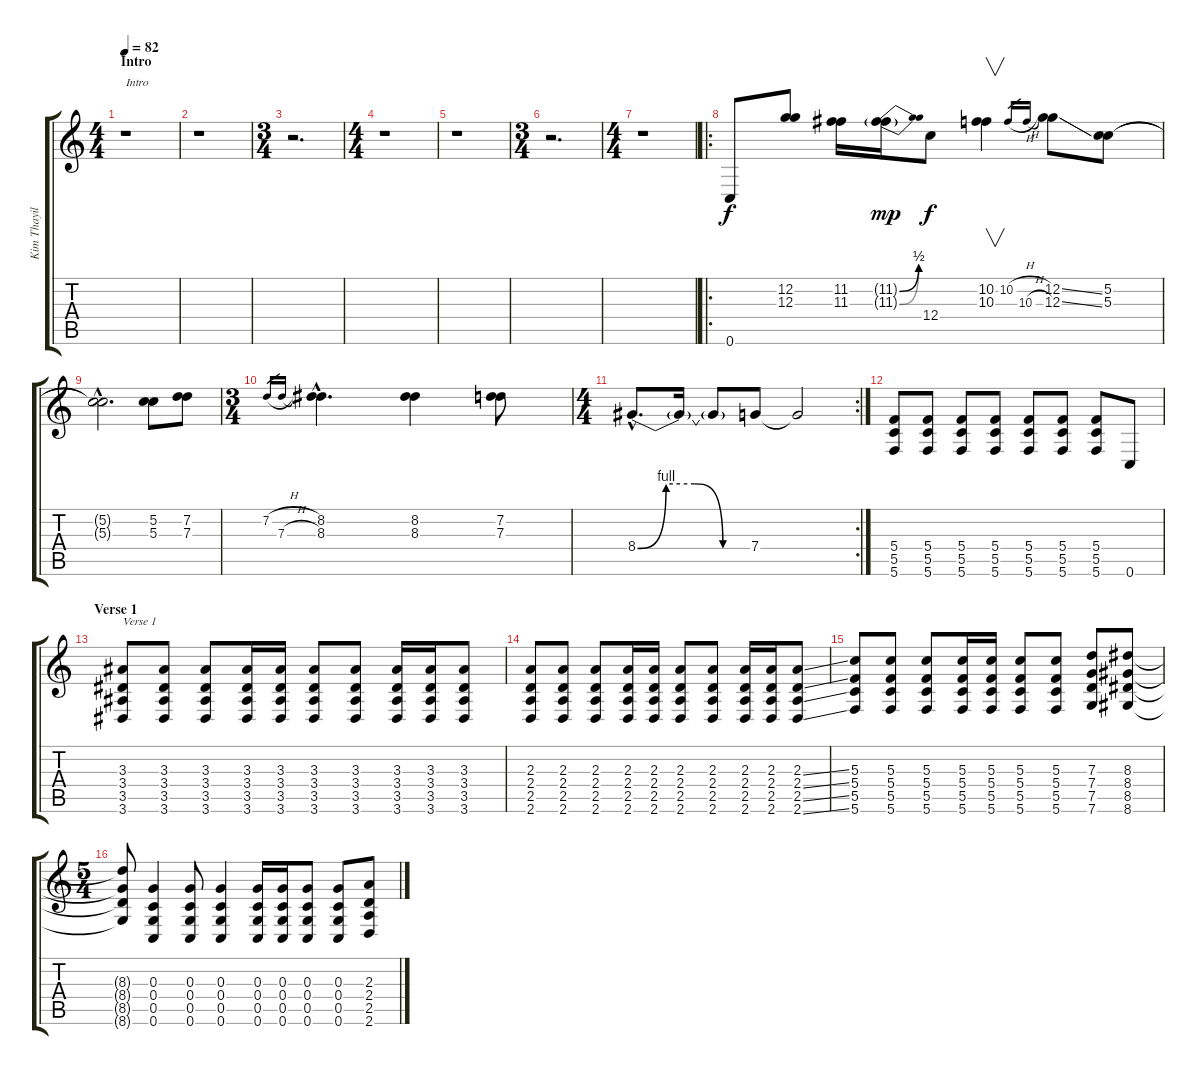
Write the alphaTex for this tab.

\track ("Kim Thayil" "Kim Thayil") {instrument overdrivenguitar}
\staff {score tabs}
\tuning (E4 G3 G3 C3 G2 C2) {hide}
\ts (4 4)
\section ("" "Intro")
\tempo 82
\clef g2
\ks c
r.1{txt "Intro" dy f instrument overdrivenguitar} |
r.1 |
\ts (3 4)
r.2{d} |
\ts (4 4)
r.1 |
r.1 |
\ts (3 4)
r.2{d} |
\ts (4 4)
r.1 |
\ro
0.6.8 (12.2 12.3).8 (11.2 11.3).16 (11.2{be (bend 0 0 60 2) g} 11.3{be (bend 0 0 60 2) g}).16{dy mp} 12.4.8{dy f} (10.2 10.3).4{v} 10.2{h}.16{gr} 10.3{h}.16{gr} (12.2{ss} 12.3{ss}).8 (5.2 5.3).8 |
(5.2{hac t} 5.3{hac t}).2{d} (5.2 5.3).8 (7.2 7.3).8 |
\ts (3 4)
7.2{h}.16{gr} 7.3{h}.16{gr} (8.2{hac} 8.3{hac}).4{d} (8.2 8.3).4 (7.2 7.3).8 |
\rc 2
\ts (4 4)
8.4{be (custom 0 0 15 4 30 4 45 0 60 0) hac}.8{d} 8.4{t}.16 8.4{t}.8 7.4.8 7.4{t}.2 |
(5.4 5.5 5.6).8 (5.4 5.5 5.6).8 (5.4 5.5 5.6).8 (5.4 5.5 5.6).8 (5.4 5.5 5.6).8 (5.4 5.5 5.6).8 (5.4 5.5 5.6).8 0.6.8 |
\section ("" "Verse 1")
(3.3 3.4 3.5 3.6).8{txt "Verse 1"} (3.3 3.4 3.5 3.6).8 (3.3 3.4 3.5 3.6).8 (3.3 3.4 3.5 3.6).16 (3.3 3.4 3.5 3.6).16 (3.3 3.4 3.5 3.6).8 (3.3 3.4 3.5 3.6).8 (3.3 3.4 3.5 3.6).16 (3.3 3.4 3.5 3.6).16 (3.3 3.4 3.5 3.6).8 |
(2.3 2.4 2.5 2.6).8 (2.3 2.4 2.5 2.6).8 (2.3 2.4 2.5 2.6).8 (2.3 2.4 2.5 2.6).16 (2.3 2.4 2.5 2.6).16 (2.3 2.4 2.5 2.6).8 (2.3 2.4 2.5 2.6).8 (2.3 2.4 2.5 2.6).16 (2.3 2.4 2.5 2.6).16 (2.3{ss} 2.4{ss} 2.5{ss} 2.6{ss}).8 |
(5.3 5.4 5.5 5.6).8 (5.3 5.4 5.5 5.6).8 (5.3 5.4 5.5 5.6).8 (5.3 5.4 5.5 5.6).16 (5.3 5.4 5.5 5.6).16 (5.3 5.4 5.5 5.6).8 (5.3 5.4 5.5 5.6).8 (7.3 7.4 7.5 7.6).8 (8.3 8.4 8.5 8.6).8 |
\ts (5 4)
(8.3{t} 8.4{t} 8.5{t} 8.6{t}).8 (0.3 0.4 0.5 0.6).4 (0.3 0.4 0.5 0.6).8 (0.3 0.4 0.5 0.6).4 (0.3 0.4 0.5 0.6).16 (0.3 0.4 0.5 0.6).16 (0.3 0.4 0.5 0.6).8 (0.3 0.4 0.5 0.6).8 (2.3 2.4 2.5 2.6).8
